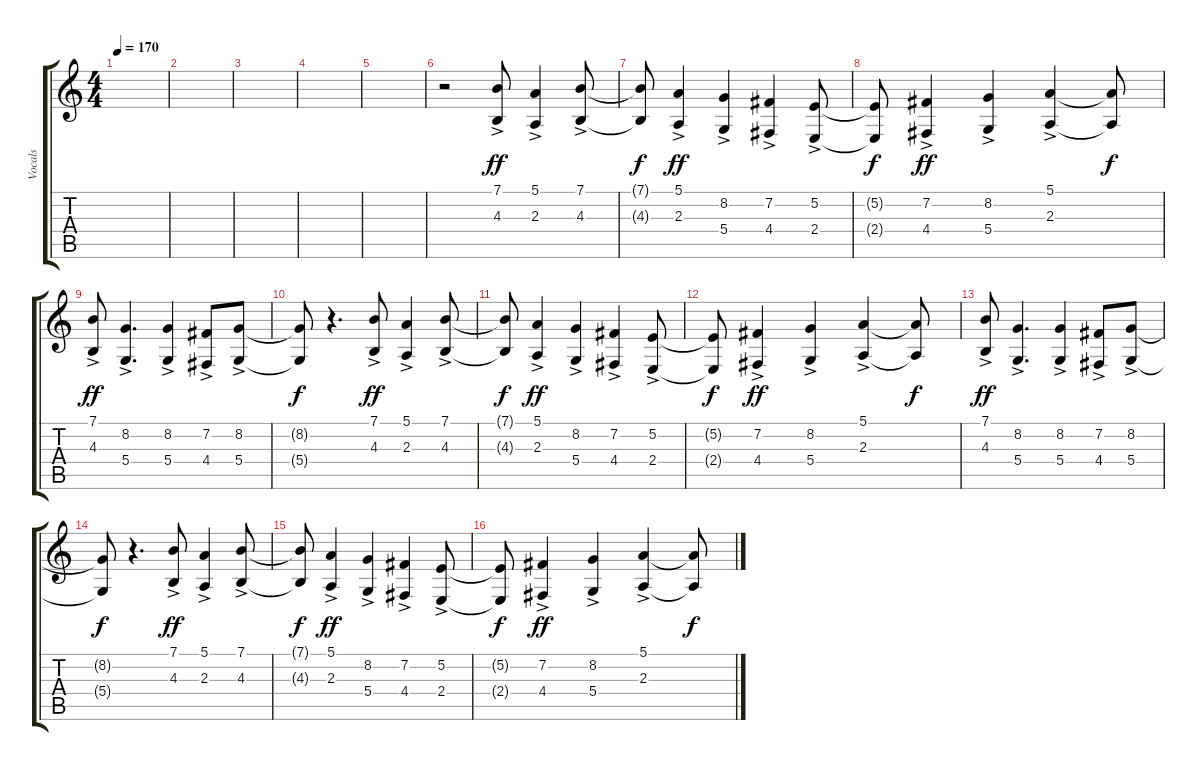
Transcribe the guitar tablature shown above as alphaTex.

\track ("Vocals" "Vocals") {instrument synthvoice}
\staff {score tabs}
\tuning (E4 B3 G3 D3 A2 E2) {hide}
\ts (4 4)
\tempo 170
\clef g2
\ks c
|
|
|
|
|
r.2 (7.1 4.3{ac}).8{dy ff} (5.1 2.3{ac}).4 (7.1 4.3{ac}).8 |
(7.1{t} 4.3{t}).8{dy f} (5.1 2.3{ac}).4{dy ff} (8.2 5.4{ac}).4 (7.2 4.4{ac}).4 (5.2 2.4{ac}).8 |
(5.2{t} 2.4{t}).8{dy f} (7.2 4.4{ac}).4{dy ff} (8.2 5.4{ac}).4 (5.1 2.3{ac}).4 (5.1{t} 2.3{t}).8{dy f} |
(7.1 4.3{ac}).8{dy ff} (8.2 5.4{ac}).4{d} (8.2 5.4{ac}).4 (7.2 4.4{ac}).8 (8.2 5.4{ac}).8 |
(8.2{t} 5.4{t}).8{dy f} r.4{d} (7.1 4.3{ac}).8{dy ff} (5.1 2.3{ac}).4 (7.1 4.3{ac}).8 |
(7.1{t} 4.3{t}).8{dy f} (5.1 2.3{ac}).4{dy ff} (8.2 5.4{ac}).4 (7.2 4.4{ac}).4 (5.2 2.4{ac}).8 |
(5.2{t} 2.4{t}).8{dy f} (7.2 4.4{ac}).4{dy ff} (8.2 5.4{ac}).4 (5.1 2.3{ac}).4 (5.1{t} 2.3{t}).8{dy f} |
(7.1 4.3{ac}).8{dy ff} (8.2 5.4{ac}).4{d} (8.2 5.4{ac}).4 (7.2 4.4{ac}).8 (8.2 5.4{ac}).8 |
(8.2{t} 5.4{t}).8{dy f} r.4{d} (7.1 4.3{ac}).8{dy ff} (5.1 2.3{ac}).4 (7.1 4.3{ac}).8 |
(7.1{t} 4.3{t}).8{dy f} (5.1 2.3{ac}).4{dy ff} (8.2 5.4{ac}).4 (7.2 4.4{ac}).4 (5.2 2.4{ac}).8 |
(5.2{t} 2.4{t}).8{dy f} (7.2 4.4{ac}).4{dy ff} (8.2 5.4{ac}).4 (5.1 2.3{ac}).4 (5.1{t} 2.3{t}).8{dy f}
